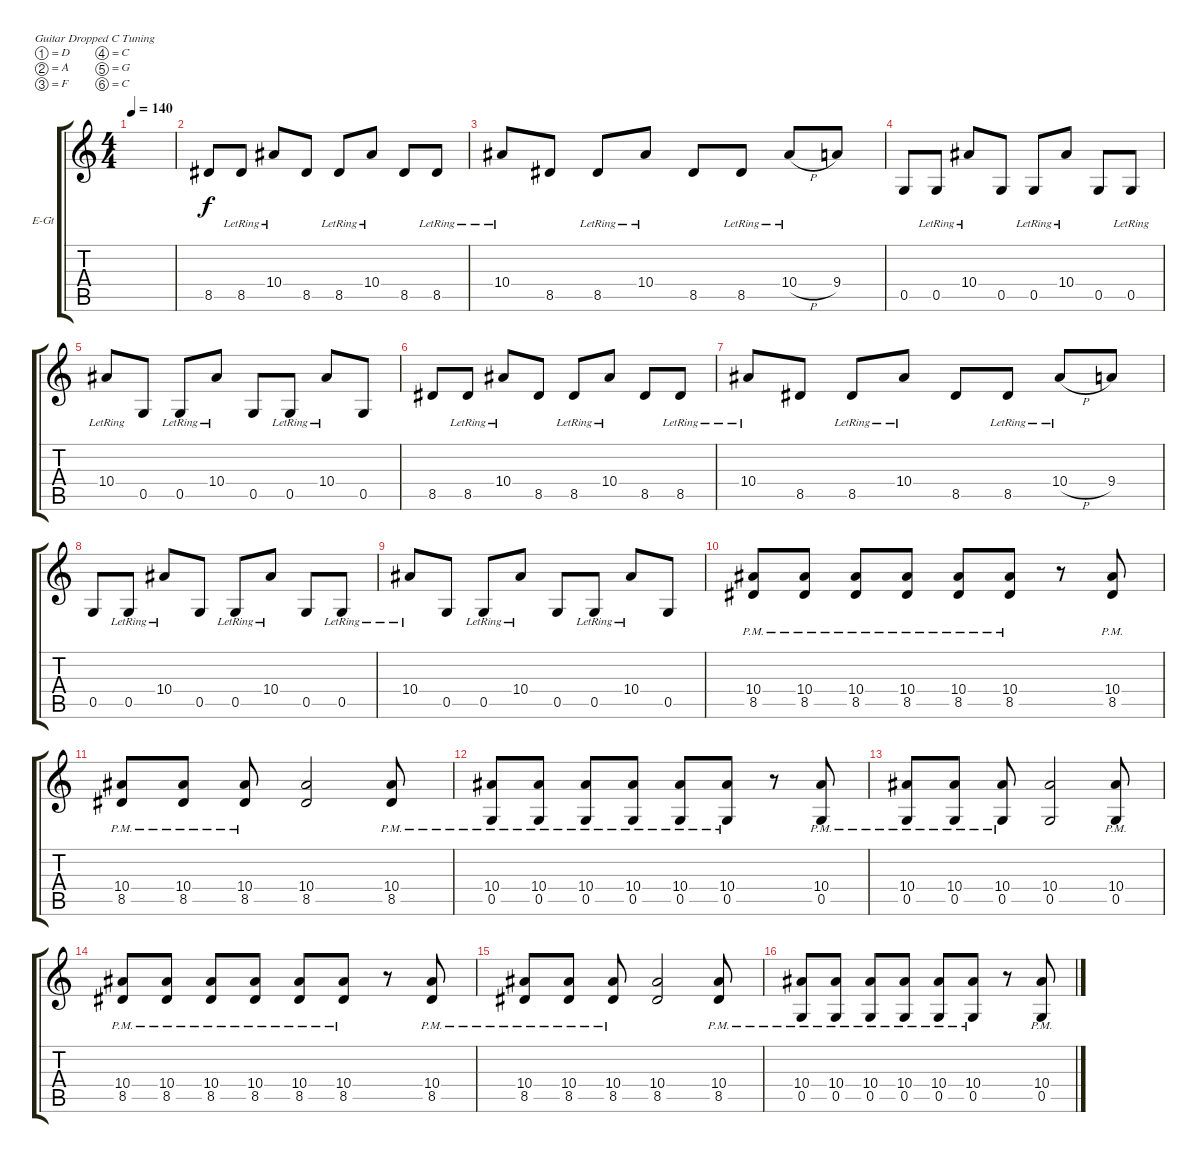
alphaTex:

\defaultSystemsLayout 4
\bracketExtendMode groupsimilarinstruments
\firstSystemTrackNameOrientation horizontal
\otherSystemsTrackNameOrientation horizontal
\track ("Lead" "E-Gt") {instrument electricguitarclean}
\staff {score tabs}
\tuning (D4 A3 F3 C3 G2 C2)
\ts (4 4)
\tempo 140
\clef g2
\ks c
|
8.5.8 8.5{lr}.8 10.4{lr}.8 8.5.8 8.5{lr}.8 10.4{lr}.8 8.5.8 8.5{lr}.8 |
10.4{lr}.8 8.5.8 8.5{lr}.8 10.4{lr}.8 8.5.8 8.5{lr}.8 10.4{h lr}.8 9.4.8 |
0.5.8 0.5{lr}.8 10.4{lr}.8 0.5.8 0.5{lr}.8 10.4{lr}.8 0.5.8 0.5{lr}.8 |
10.4{lr}.8 0.5.8 0.5{lr}.8 10.4{lr}.8 0.5.8 0.5{lr}.8 10.4{lr}.8 0.5.8 |
8.5.8 8.5{lr}.8 10.4{lr}.8 8.5.8 8.5{lr}.8 10.4{lr}.8 8.5.8 8.5{lr}.8 |
10.4{lr}.8 8.5.8 8.5{lr}.8 10.4{lr}.8 8.5.8 8.5{lr}.8 10.4{h lr}.8 9.4.8 |
0.5.8 0.5{lr}.8 10.4{lr}.8 0.5.8 0.5{lr}.8 10.4{lr}.8 0.5.8 0.5{lr}.8 |
10.4{lr}.8 0.5.8 0.5{lr}.8 10.4{lr}.8 0.5.8 0.5{lr}.8 10.4{lr}.8 0.5.8 |
(8.5{pm} 10.4{pm}).8 (8.5{pm} 10.4{pm}).8 (8.5{pm} 10.4{pm}).8 (8.5{pm} 10.4{pm}).8 (8.5{pm} 10.4{pm}).8 (8.5{pm} 10.4{pm}).8 r.8 (8.5{pm} 10.4{pm}).8 |
(10.4{pm} 8.5{pm}).8 (10.4{pm} 8.5{pm}).8 (10.4{pm} 8.5{pm}).8 (10.4 8.5).2 (10.4{pm} 8.5{pm}).8 |
(0.5{pm} 10.4{pm}).8 (0.5{pm} 10.4{pm}).8 (0.5{pm} 10.4{pm}).8 (0.5{pm} 10.4{pm}).8 (0.5{pm} 10.4{pm}).8 (0.5{pm} 10.4{pm}).8 r.8 (0.5{pm} 10.4{pm}).8 |
(10.4{pm} 0.5{pm}).8 (10.4{pm} 0.5{pm}).8 (10.4{pm} 0.5{pm}).8 (10.4 0.5).2 (10.4{pm} 0.5{pm}).8 |
(8.5{pm} 10.4{pm}).8 (8.5{pm} 10.4{pm}).8 (8.5{pm} 10.4{pm}).8 (8.5{pm} 10.4{pm}).8 (8.5{pm} 10.4{pm}).8 (8.5{pm} 10.4{pm}).8 r.8 (8.5{pm} 10.4{pm}).8 |
(10.4{pm} 8.5{pm}).8 (10.4{pm} 8.5{pm}).8 (10.4{pm} 8.5{pm}).8 (10.4 8.5).2 (10.4{pm} 8.5{pm}).8 |
(0.5{pm} 10.4{pm}).8 (0.5{pm} 10.4{pm}).8 (0.5{pm} 10.4{pm}).8 (0.5{pm} 10.4{pm}).8 (0.5{pm} 10.4{pm}).8 (0.5{pm} 10.4{pm}).8 r.8 (0.5{pm} 10.4{pm}).8
